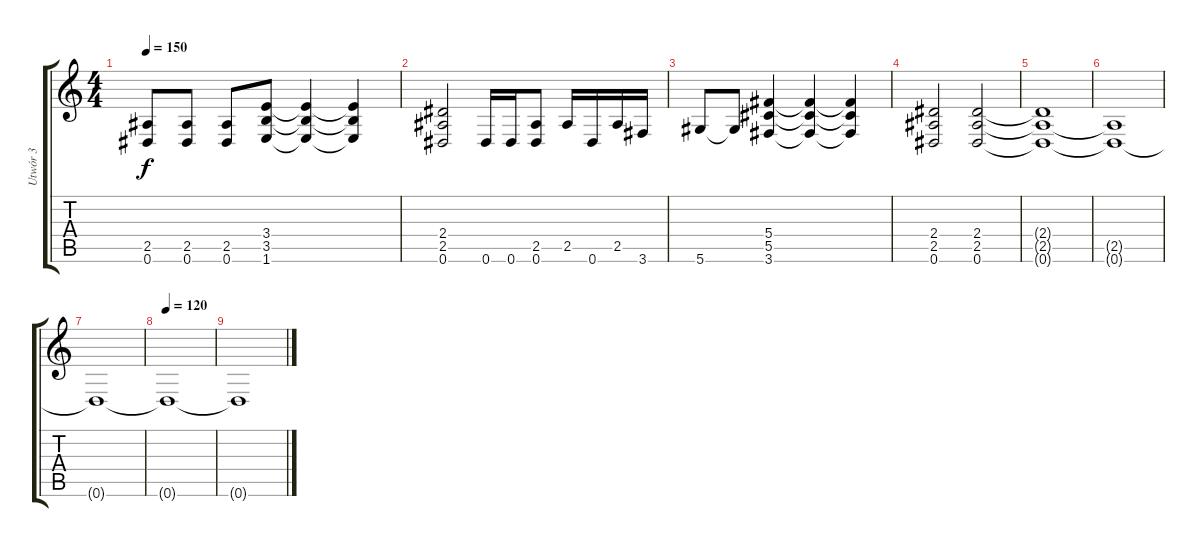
\track ("Utwór 3" "Utwór 3") {instrument overdrivenguitar}
\staff {score tabs}
\tuning (Eb4 Bb3 Gb3 Db3 Ab2 Eb2) {hide}
\ts (4 4)
\tempo 150
\clef g2
\ks c
(2.5 0.6).8{dy f} (2.5 0.6).8 (2.5 0.6).8 (3.4 3.5 1.6).8 (3.4{t} 3.5{t} 1.6{t}).4 (3.4{t} 3.5{t} 1.6{t}).4 |
(2.4 2.5 0.6).2 0.6.16 0.6.16 (2.5 0.6).8 2.5.16 0.6.16 2.5.16 3.6.16 |
5.6.8 5.6{t}.8 (5.4 5.5 3.6).4 (5.4{t} 5.5{t} 3.6{t}).4 (5.4{t} 5.5{t} 3.6{t}).4 |
(2.4 2.5 0.6).2 (2.4 2.5 0.6).2 |
(2.4{t} 2.5{t} 0.6{t}).1 |
(2.5{t} 0.6{t}).1 |
0.6{t}.1 |
\tempo 120
0.6{t}.1 |
0.6{t}.1
